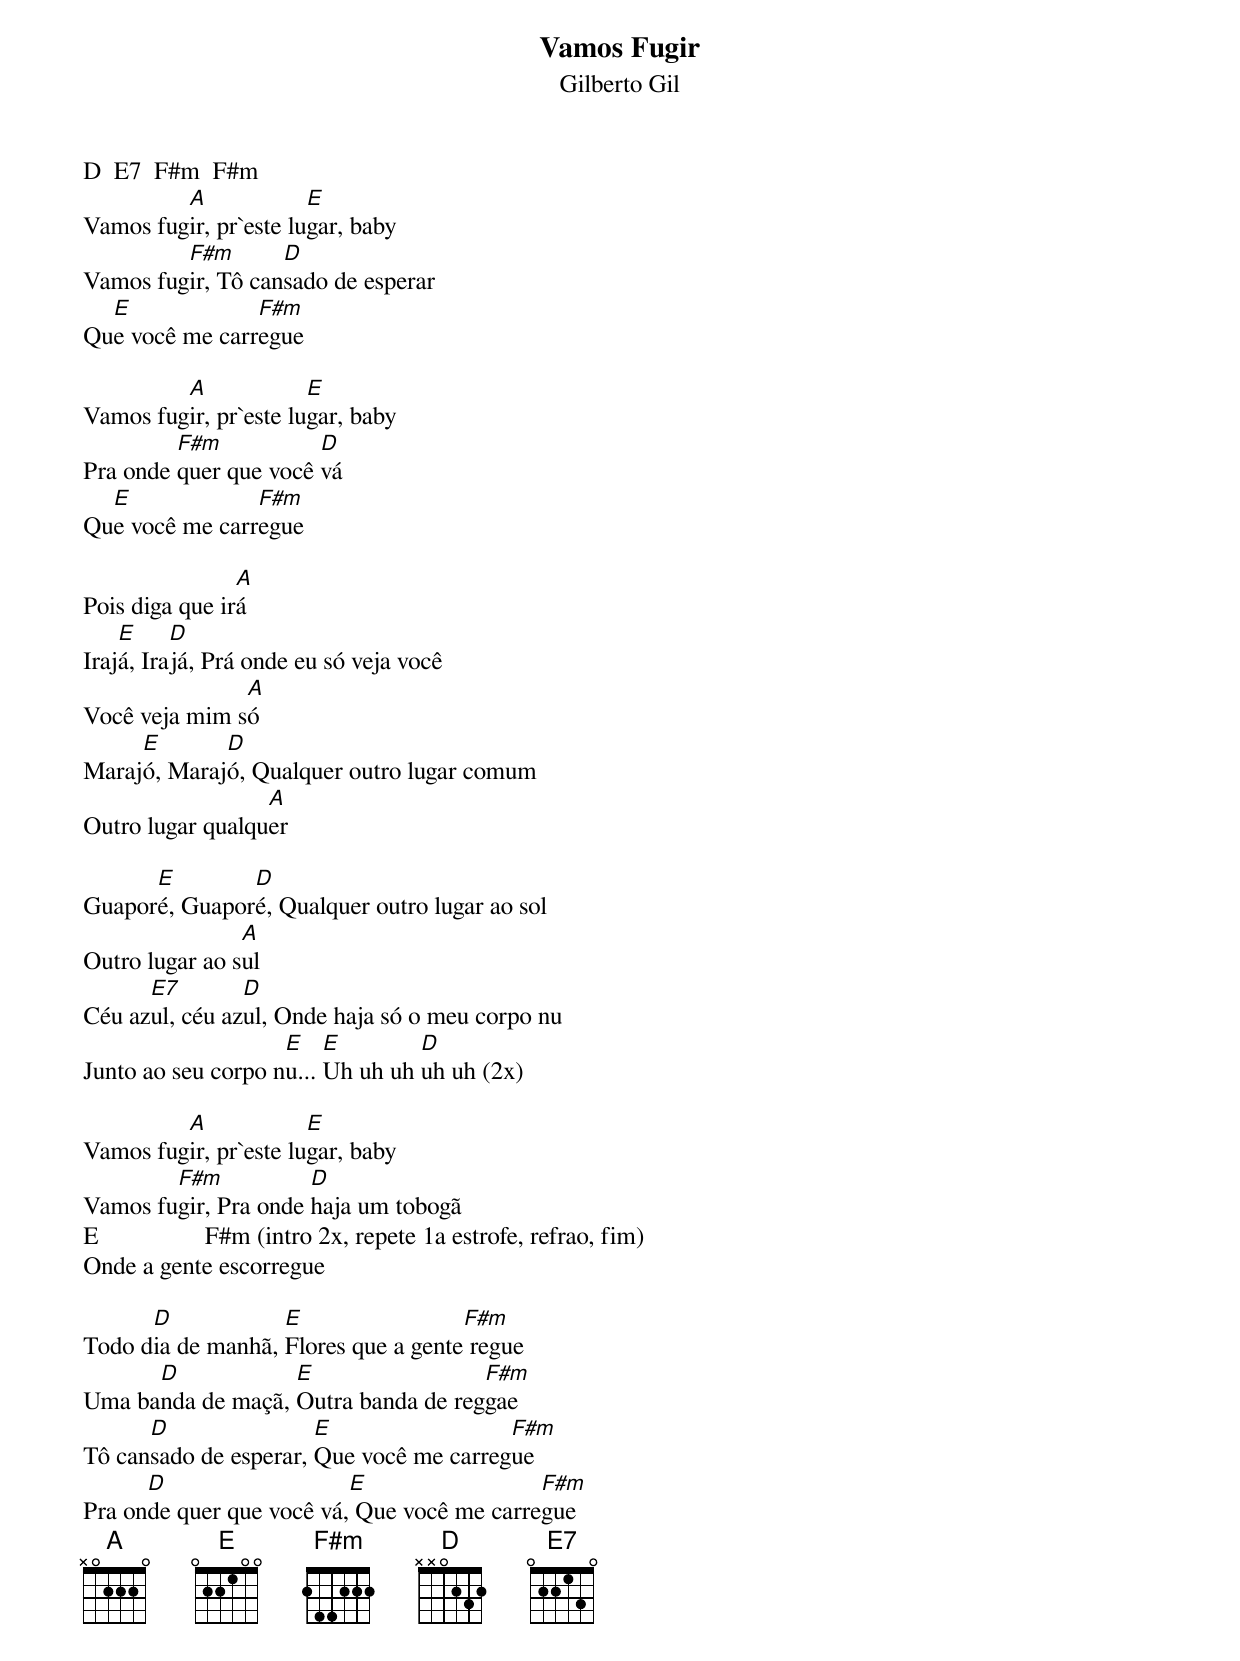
Vamos Fugir
Gilberto Gil

D  E7  F#m  F#m
         A             E
Vamos fugir, pr`este lugar, baby
         F#m       D
Vamos fugir, Tô cansado de esperar
  E             F#m
Que você me carregue

         A             E
Vamos fugir, pr`este lugar, baby
         F#m           D
Pra onde quer que você vá
  E             F#m
Que você me carregue

                A
Pois diga que irá
    E     D
Irajá, Irajá, Prá onde eu só veja você
               A
Você veja mim só
     E       D
Marajó, Marajó, Qualquer outro lugar comum
                  A
Outro lugar qualquer

      E        D
Guaporé, Guaporé, Qualquer outro lugar ao sol
                A
Outro lugar ao sul
      E7        D
Céu azul, céu azul, Onde haja só o meu corpo nu
                    E    E        D
Junto ao seu corpo nu... Uh uh uh uh uh (2x)

         A             E
Vamos fugir, pr`este lugar, baby
        F#m           D
Vamos fugir, Pra onde haja um tobogã
E                 F#m (intro 2x, repete 1a estrofe, refrao, fim)
Onde a gente escorregue

      D            E                 F#m
Todo dia de manhã, Flores que a gente regue
      D            E                 F#m
Uma banda de maçã, Outra banda de reggae
      D                E                 F#m
Tô cansado de esperar, Que você me carregue
      D                   E                 F#m
Pra onde quer que você vá, Que você me carregue
